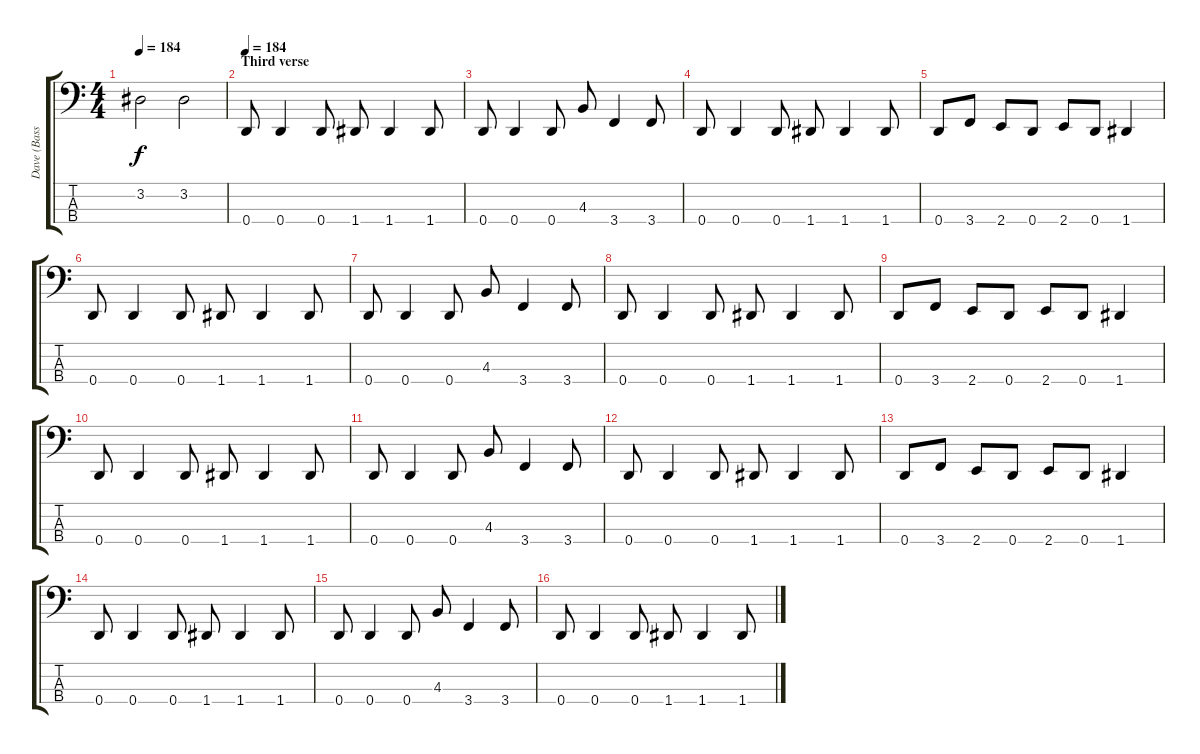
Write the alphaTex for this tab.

\track ("Dave (Bass)" "Dave (Bass") {instrument electricbassfinger}
\staff {score tabs}
\tuning (F2 C2 G1 D1) {hide}
\ts (4 4)
\tempo 184
\clef f4
\ks c
3.2.2{dy f} 3.2.2 |
\section ("" "Third verse")
\tempo 184
0.4.8 0.4.4 0.4.8 1.4.8 1.4.4 1.4.8 |
0.4.8 0.4.4 0.4.8 4.3.8 3.4.4 3.4.8 |
0.4.8 0.4.4 0.4.8 1.4.8 1.4.4 1.4.8 |
0.4.8 3.4.8 2.4.8 0.4.8 2.4.8 0.4.8 1.4.4 |
0.4.8 0.4.4 0.4.8 1.4.8 1.4.4 1.4.8 |
0.4.8 0.4.4 0.4.8 4.3.8 3.4.4 3.4.8 |
0.4.8 0.4.4 0.4.8 1.4.8 1.4.4 1.4.8 |
0.4.8 3.4.8 2.4.8 0.4.8 2.4.8 0.4.8 1.4.4 |
0.4.8 0.4.4 0.4.8 1.4.8 1.4.4 1.4.8 |
0.4.8 0.4.4 0.4.8 4.3.8 3.4.4 3.4.8 |
0.4.8 0.4.4 0.4.8 1.4.8 1.4.4 1.4.8 |
0.4.8 3.4.8 2.4.8 0.4.8 2.4.8 0.4.8 1.4.4 |
0.4.8 0.4.4 0.4.8 1.4.8 1.4.4 1.4.8 |
0.4.8 0.4.4 0.4.8 4.3.8 3.4.4 3.4.8 |
0.4.8 0.4.4 0.4.8 1.4.8 1.4.4 1.4.8
